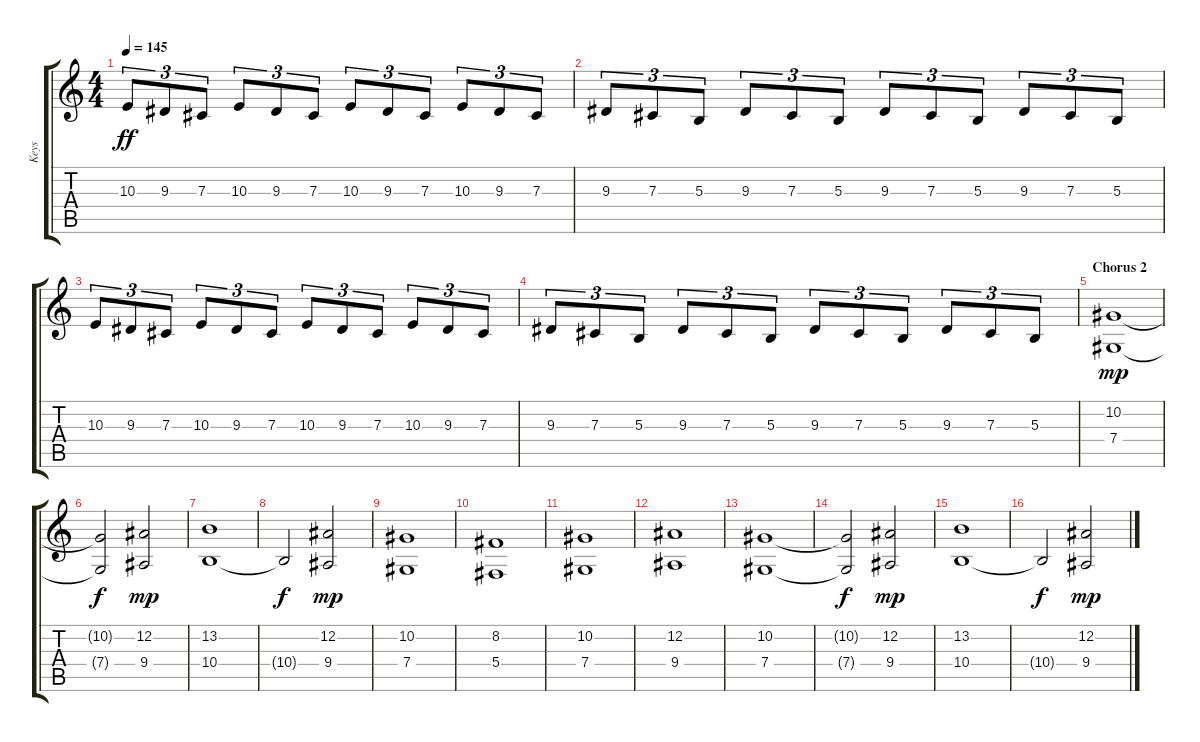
\track ("Keys" "Keys") {instrument choiraahs}
\staff {score tabs}
\tuning (Eb4 Bb3 Gb3 Db3 Ab2 Eb2) {hide}
\ts (4 4)
\tempo 145
\clef g2
\ks c
10.3.8{tu (3 2) dy ff} 9.3.8{tu (3 2)} 7.3.8{tu (3 2)} 10.3.8{tu (3 2)} 9.3.8{tu (3 2)} 7.3.8{tu (3 2)} 10.3.8{tu (3 2)} 9.3.8{tu (3 2)} 7.3.8{tu (3 2)} 10.3.8{tu (3 2)} 9.3.8{tu (3 2)} 7.3.8{tu (3 2)} |
9.3.8{tu (3 2)} 7.3.8{tu (3 2)} 5.3.8{tu (3 2)} 9.3.8{tu (3 2)} 7.3.8{tu (3 2)} 5.3.8{tu (3 2)} 9.3.8{tu (3 2)} 7.3.8{tu (3 2)} 5.3.8{tu (3 2)} 9.3.8{tu (3 2)} 7.3.8{tu (3 2)} 5.3.8{tu (3 2)} |
10.3.8{tu (3 2)} 9.3.8{tu (3 2)} 7.3.8{tu (3 2)} 10.3.8{tu (3 2)} 9.3.8{tu (3 2)} 7.3.8{tu (3 2)} 10.3.8{tu (3 2)} 9.3.8{tu (3 2)} 7.3.8{tu (3 2)} 10.3.8{tu (3 2)} 9.3.8{tu (3 2)} 7.3.8{tu (3 2)} |
9.3.8{tu (3 2)} 7.3.8{tu (3 2)} 5.3.8{tu (3 2)} 9.3.8{tu (3 2)} 7.3.8{tu (3 2)} 5.3.8{tu (3 2)} 9.3.8{tu (3 2)} 7.3.8{tu (3 2)} 5.3.8{tu (3 2)} 9.3.8{tu (3 2)} 7.3.8{tu (3 2)} 5.3.8{tu (3 2)} |
\section ("" "Chorus 2")
(10.2 7.4).1{dy mp instrument choiraahs} |
(10.2{t} 7.4{t}).2{dy f} (12.2 9.4).2{dy mp} |
(13.2 10.4).1 |
10.4{t}.2{dy f} (12.2 9.4).2{dy mp} |
(10.2 7.4).1 |
(8.2 5.4).1 |
(10.2 7.4).1 |
(12.2 9.4).1 |
(10.2 7.4).1 |
(10.2{t} 7.4{t}).2{dy f} (12.2 9.4).2{dy mp} |
(13.2 10.4).1 |
10.4{t}.2{dy f} (12.2 9.4).2{dy mp}
